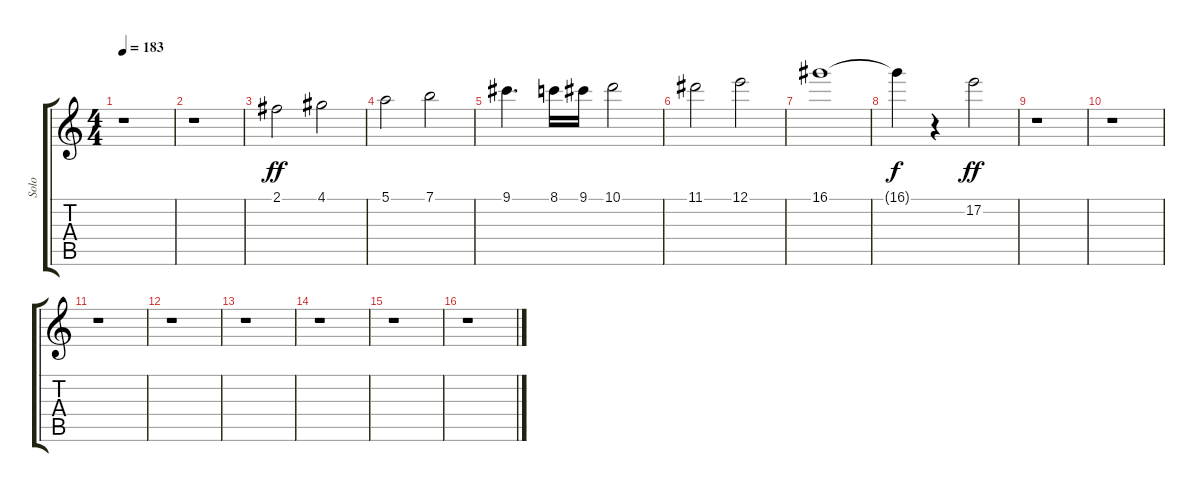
\track ("Solo" "Solo") {instrument overdrivenguitar}
\staff {score tabs}
\tuning (E4 B3 G3 D3 A2 E2) {hide}
\ts (4 4)
\tempo 183
\clef g2
\ks c
r.1{dy ff} |
r.1 |
2.1.2 4.1.2 |
5.1.2 7.1.2 |
9.1.4{d} 8.1.16 9.1.16 10.1.2 |
11.1.2 12.1.2 |
16.1.1 |
16.1{t}.4{dy f} r.4 17.2.2{dy ff} |
r.1 |
r.1 |
r.1 |
r.1 |
r.1 |
r.1 |
r.1 |
r.1
